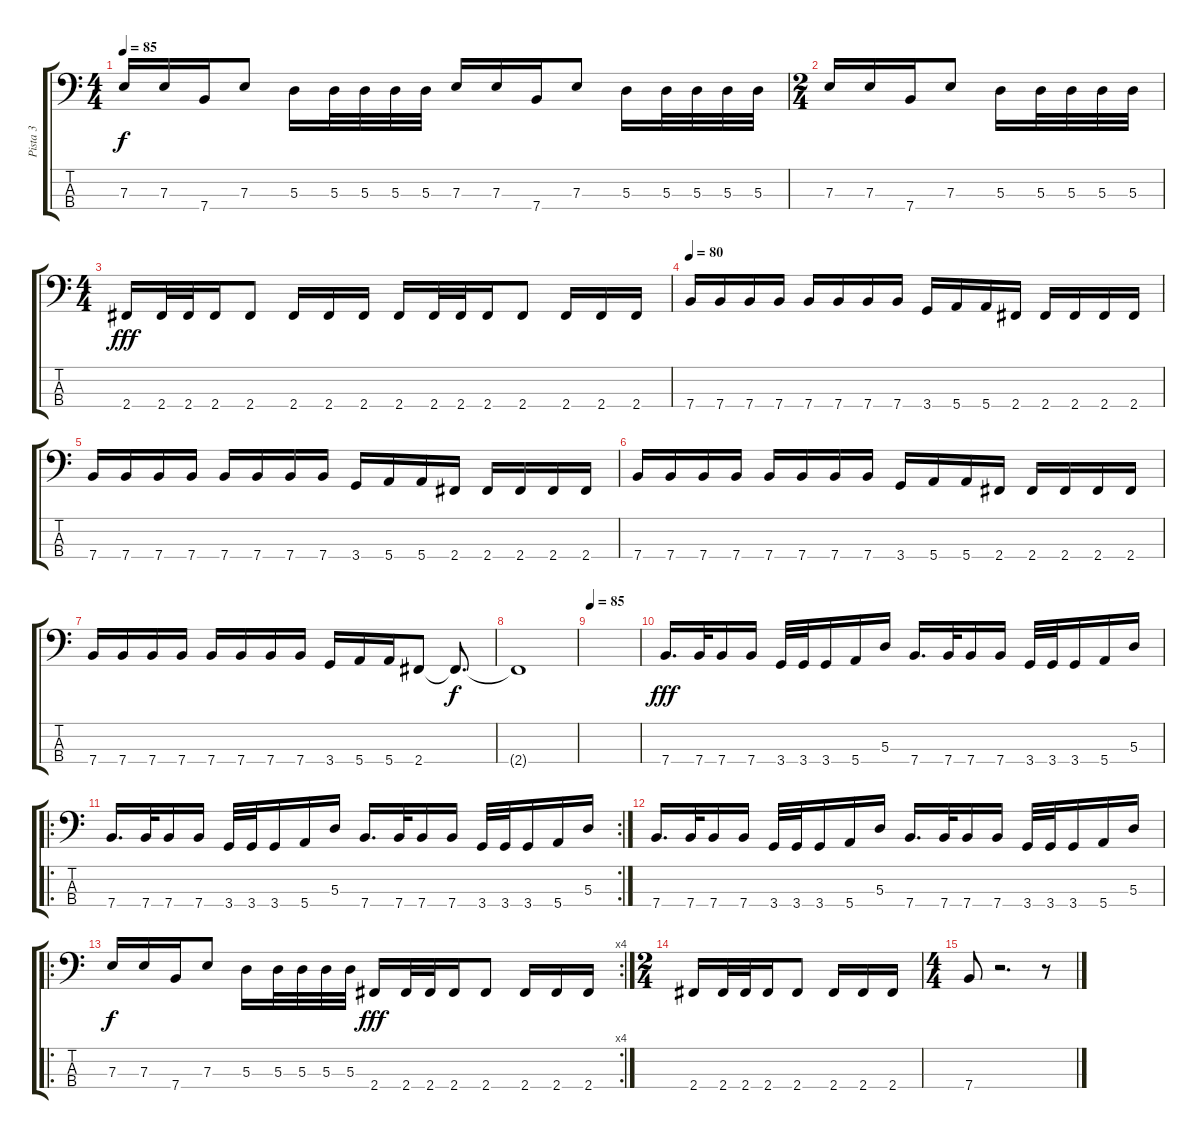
\track ("Pista 3" "Pista 3") {instrument electricbasspick}
\staff {score tabs}
\tuning (G2 D2 A1 E1) {hide}
\ts (4 4)
\tempo 85
\clef f4
\ks c
7.3.16{dy f} 7.3.16 7.4.16 7.3.8 5.3.16 5.3.32 5.3.32 5.3.32 5.3.32 7.3.16 7.3.16 7.4.16 7.3.8 5.3.16 5.3.32 5.3.32 5.3.32 5.3.32 |
\ts (2 4)
7.3.16 7.3.16 7.4.16 7.3.8 5.3.16 5.3.32 5.3.32 5.3.32 5.3.32 |
\ts (4 4)
2.4.16{dy fff} 2.4.32 2.4.32 2.4.16 2.4.8 2.4.16 2.4.16 2.4.16 2.4.16 2.4.32 2.4.32 2.4.16 2.4.8 2.4.16 2.4.16 2.4.16 |
\tempo 80
7.4.16 7.4.16 7.4.16 7.4.16 7.4.16 7.4.16 7.4.16 7.4.16 3.4.16 5.4.16 5.4.16 2.4.16 2.4.16 2.4.16 2.4.16 2.4.16 |
7.4.16 7.4.16 7.4.16 7.4.16 7.4.16 7.4.16 7.4.16 7.4.16 3.4.16 5.4.16 5.4.16 2.4.16 2.4.16 2.4.16 2.4.16 2.4.16 |
7.4.16 7.4.16 7.4.16 7.4.16 7.4.16 7.4.16 7.4.16 7.4.16 3.4.16 5.4.16 5.4.16 2.4.16 2.4.16 2.4.16 2.4.16 2.4.16 |
7.4.16 7.4.16 7.4.16 7.4.16 7.4.16 7.4.16 7.4.16 7.4.16 3.4.16 5.4.16 5.4.16 2.4.8 2.4{t}.8{d dy f} |
2.4{t}.1 |
\tempo 85
|
7.4.16{d dy fff} 7.4.32 7.4.16 7.4.16 3.4.32 3.4.32 3.4.16 5.4.16 5.3.16 7.4.16{d} 7.4.32 7.4.16 7.4.16 3.4.32 3.4.32 3.4.16 5.4.16 5.3.16 |
\ro
\rc 2
7.4.16{d} 7.4.32 7.4.16 7.4.16 3.4.32 3.4.32 3.4.16 5.4.16 5.3.16 7.4.16{d} 7.4.32 7.4.16 7.4.16 3.4.32 3.4.32 3.4.16 5.4.16 5.3.16 |
7.4.16{d} 7.4.32 7.4.16 7.4.16 3.4.32 3.4.32 3.4.16 5.4.16 5.3.16 7.4.16{d} 7.4.32 7.4.16 7.4.16 3.4.32 3.4.32 3.4.16 5.4.16 5.3.16 |
\ro
\rc 4
7.3.16{dy f} 7.3.16 7.4.16 7.3.8 5.3.16 5.3.32 5.3.32 5.3.32 5.3.32 2.4.16{dy fff} 2.4.32 2.4.32 2.4.16 2.4.8 2.4.16 2.4.16 2.4.16 |
\ts (2 4)
2.4.16 2.4.32 2.4.32 2.4.16 2.4.8 2.4.16 2.4.16 2.4.16 |
\ts (4 4)
7.4.8 r.2{d} r.8
